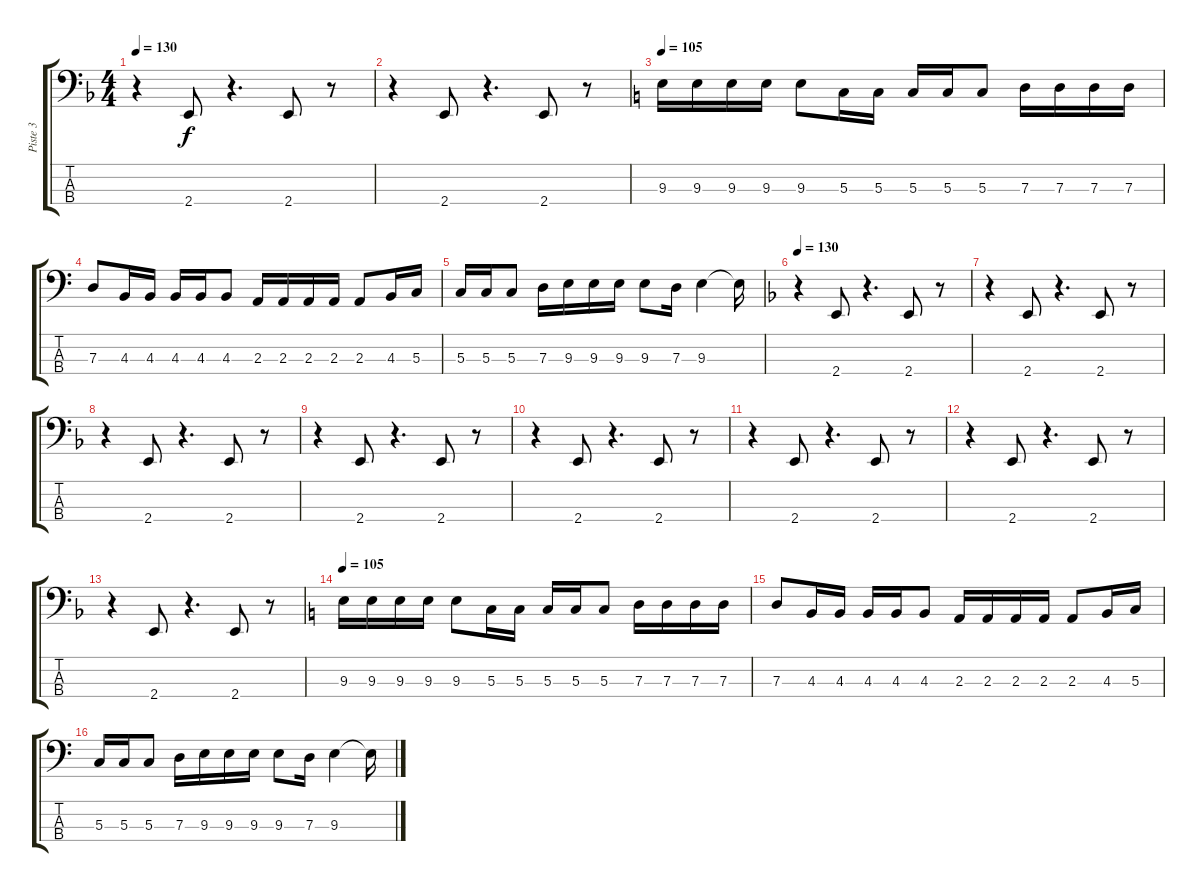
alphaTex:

\track ("Piste 3" "Piste 3") {instrument electricbassfinger}
\staff {score tabs}
\tuning (F2 C2 G1 D1) {hide}
\ts (4 4)
\tempo 130
\clef f4
\ks dminor
r.4{dy f} 2.4.8 r.4{d} 2.4.8 r.8 |
r.4 2.4.8 r.4{d} 2.4.8 r.8 |
\tempo 105
\ks c
9.3.16 9.3.16 9.3.16 9.3.16 9.3.8 5.3.16 5.3.16 5.3.16 5.3.16 5.3.8 7.3.16 7.3.16 7.3.16 7.3.16 |
7.3.8 4.3.16 4.3.16 4.3.16 4.3.16 4.3.8 2.3.16 2.3.16 2.3.16 2.3.16 2.3.8 4.3.16 5.3.16 |
5.3.16 5.3.16 5.3.8 7.3.16 9.3.16 9.3.16 9.3.16 9.3.8 7.3.16 9.3.4 9.3{t}.16 |
\tempo 130
\ks dminor
r.4 2.4.8 r.4{d} 2.4.8 r.8 |
r.4 2.4.8 r.4{d} 2.4.8 r.8 |
r.4 2.4.8 r.4{d} 2.4.8 r.8 |
r.4 2.4.8 r.4{d} 2.4.8 r.8 |
r.4 2.4.8 r.4{d} 2.4.8 r.8 |
r.4 2.4.8 r.4{d} 2.4.8 r.8 |
r.4 2.4.8 r.4{d} 2.4.8 r.8 |
r.4 2.4.8 r.4{d} 2.4.8 r.8 |
\tempo 105
\ks c
9.3.16 9.3.16 9.3.16 9.3.16 9.3.8 5.3.16 5.3.16 5.3.16 5.3.16 5.3.8 7.3.16 7.3.16 7.3.16 7.3.16 |
7.3.8 4.3.16 4.3.16 4.3.16 4.3.16 4.3.8 2.3.16 2.3.16 2.3.16 2.3.16 2.3.8 4.3.16 5.3.16 |
5.3.16 5.3.16 5.3.8 7.3.16 9.3.16 9.3.16 9.3.16 9.3.8 7.3.16 9.3.4 9.3{t}.16
